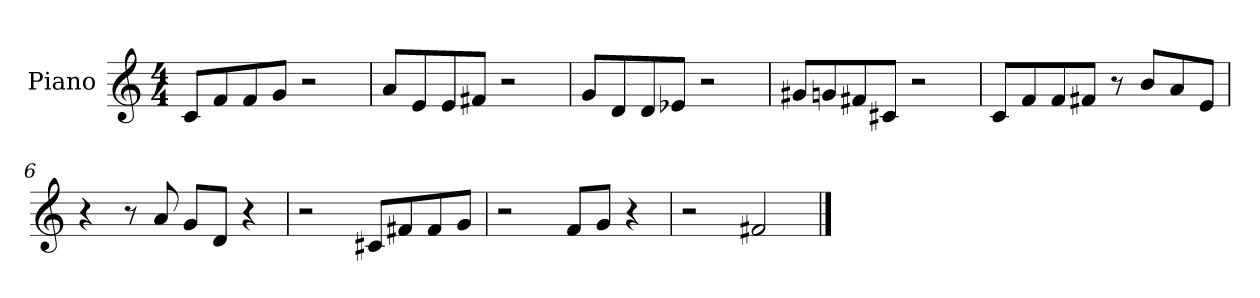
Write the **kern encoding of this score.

**kern
*part1
*staff1
*I"Piano
*I'Pno.
*clefG2
*k[]
*M4/4
*MM120
=1
8c/L
8f/
8f/
8g/J
2r
=2
8a/L
8e/
8e/
8f#X/J
2r
=3
8g/L
8d/
8d/
8e-X/J
2r
=4
8g#X/L
8gn/
8f#X/
8c#X/J
2r
=5
8c/L
8f/
8f/
8f#X/J
8r
8b/L
8a/
8e/J
=6
4r
8r
8a/
8g/L
8d/J
4r
!!LO:LB:g=z
=7
2r
8c#X/L
8f#X/
8f#/
8g/J
=8
2r
8f/L
8g/J
4r
=9
2r
2f#X/
==
*-
